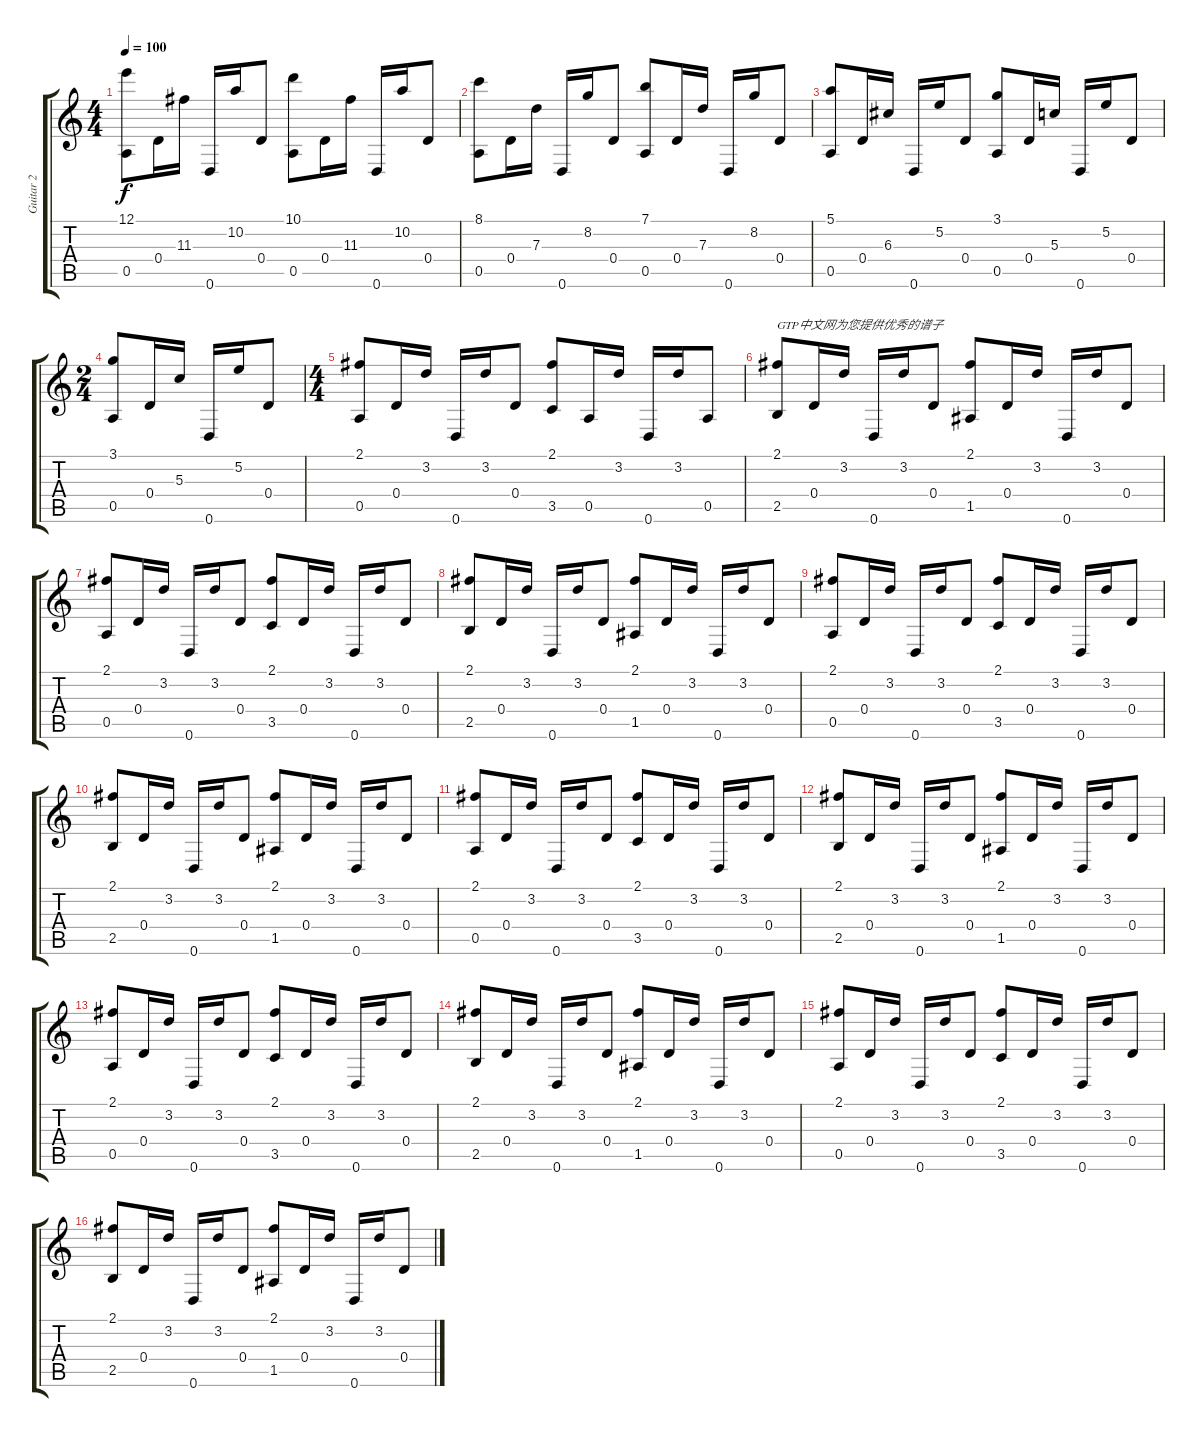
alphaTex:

\track ("Guitar 2" "Guitar 2") {instrument acousticguitarsteel}
\staff {score tabs}
\tuning (E4 B3 G3 D3 A2 D2) {hide}
\ts (4 4)
\tempo 100
\clef g2
\ks c
(12.1 0.5).8{dy f instrument acousticguitarsteel} 0.4.16 11.3.16 0.6.16 10.2.16 0.4.8 (10.1 0.5).8 0.4.16 11.3.16 0.6.16 10.2.16 0.4.8 |
(8.1 0.5).8 0.4.16 7.3.16 0.6.16 8.2.16 0.4.8 (7.1 0.5).8 0.4.16 7.3.16 0.6.16 8.2.16 0.4.8 |
(5.1 0.5).8 0.4.16 6.3.16 0.6.16 5.2.16 0.4.8 (3.1 0.5).8 0.4.16 5.3.16 0.6.16 5.2.16 0.4.8 |
\ts (2 4)
(3.1 0.5).8 0.4.16 5.3.16 0.6.16 5.2.16 0.4.8 |
\ts (4 4)
(2.1 0.5).8 0.4.16 3.2.16 0.6.16 3.2.16 0.4.8 (2.1 3.5).8 0.5.16 3.2.16 0.6.16 3.2.16 0.5.8 |
(2.1 2.5).8{txt "GTP中文网为您提供优秀的谱子"} 0.4.16 3.2.16 0.6.16 3.2.16 0.4.8 (2.1 1.5).8 0.4.16 3.2.16 0.6.16 3.2.16 0.4.8 |
(2.1 0.5).8 0.4.16 3.2.16 0.6.16 3.2.16 0.4.8 (2.1 3.5).8 0.4.16 3.2.16 0.6.16 3.2.16 0.4.8 |
(2.1 2.5).8 0.4.16 3.2.16 0.6.16 3.2.16 0.4.8 (2.1 1.5).8 0.4.16 3.2.16 0.6.16 3.2.16 0.4.8 |
(2.1 0.5).8 0.4.16 3.2.16 0.6.16 3.2.16 0.4.8 (2.1 3.5).8 0.4.16 3.2.16 0.6.16 3.2.16 0.4.8 |
(2.1 2.5).8 0.4.16 3.2.16 0.6.16 3.2.16 0.4.8 (2.1 1.5).8 0.4.16 3.2.16 0.6.16 3.2.16 0.4.8 |
(2.1 0.5).8 0.4.16 3.2.16 0.6.16 3.2.16 0.4.8 (2.1 3.5).8 0.4.16 3.2.16 0.6.16 3.2.16 0.4.8 |
(2.1 2.5).8 0.4.16 3.2.16 0.6.16 3.2.16 0.4.8 (2.1 1.5).8 0.4.16 3.2.16 0.6.16 3.2.16 0.4.8 |
(2.1 0.5).8 0.4.16 3.2.16 0.6.16 3.2.16 0.4.8 (2.1 3.5).8 0.4.16 3.2.16 0.6.16 3.2.16 0.4.8 |
(2.1 2.5).8 0.4.16 3.2.16 0.6.16 3.2.16 0.4.8 (2.1 1.5).8 0.4.16 3.2.16 0.6.16 3.2.16 0.4.8 |
(2.1 0.5).8 0.4.16 3.2.16 0.6.16 3.2.16 0.4.8 (2.1 3.5).8 0.4.16 3.2.16 0.6.16 3.2.16 0.4.8 |
(2.1 2.5).8 0.4.16 3.2.16 0.6.16 3.2.16 0.4.8 (2.1 1.5).8 0.4.16 3.2.16 0.6.16 3.2.16 0.4.8
